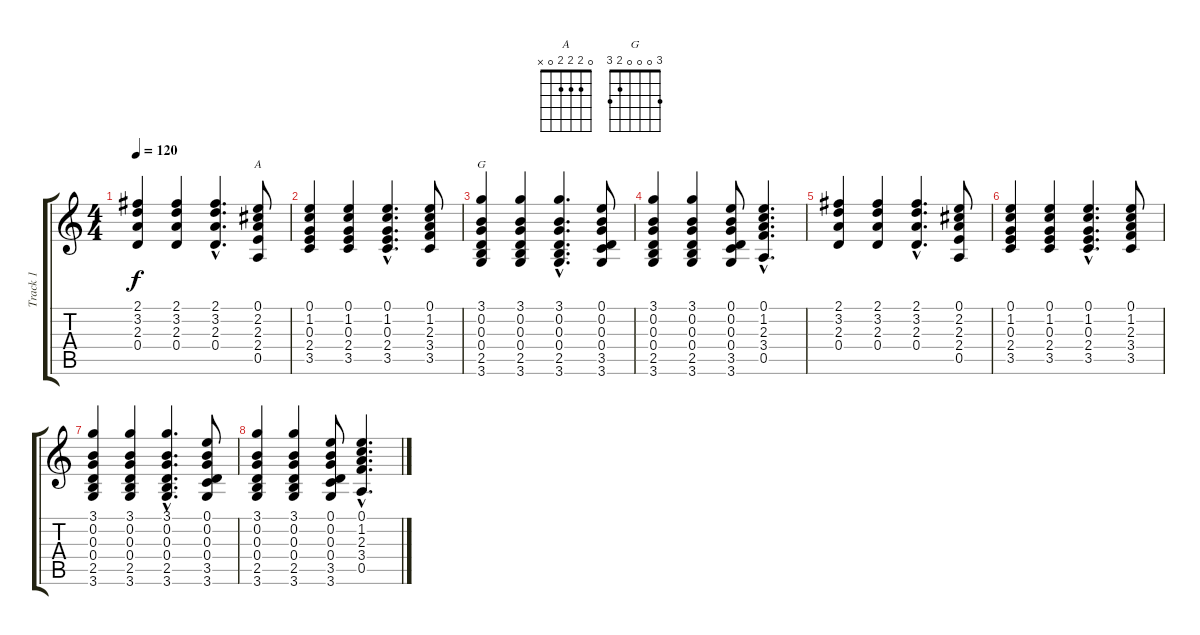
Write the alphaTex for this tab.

\track ("Track 1" "Track 1") {instrument electricguitarclean}
\staff {score tabs}
\tuning (E4 B3 G3 D3 A2 E2) {hide}
\chord ("A" 0 2 2 2 0 x)
\chord ("G" 3 0 0 0 2 3)
\ts (4 4)
\tempo 120
\clef g2
\ks c
(2.1 3.2 2.3 0.4).4{dy f} (2.1 3.2 2.3 0.4).4 (2.1{hac} 3.2{hac} 2.3{hac} 0.4{hac}).4{d} (0.1 2.2 2.3 2.4 0.5).8{ch "A"} |
(0.1 1.2 0.3 2.4 3.5).4 (0.1 1.2 0.3 2.4 3.5).4 (0.1{hac} 1.2{hac} 0.3{hac} 2.4{hac} 3.5{hac}).4{d} (0.1 1.2 2.3 3.4 3.5).8 |
(3.1 0.2 0.3 0.4 2.5 3.6).4{ch "G"} (3.1 0.2 0.3 0.4 2.5 3.6).4 (3.1{hac} 0.2{hac} 0.3{hac} 0.4{hac} 2.5{hac} 3.6{hac}).4{d} (0.1 0.2 0.3 0.4 3.5 3.6).8 |
(3.1 0.2 0.3 0.4 2.5 3.6).4 (3.1 0.2 0.3 0.4 2.5 3.6).4 (0.1 0.2 0.3 0.4 3.5 3.6).8 (0.1{hac} 1.2{hac} 2.3{hac} 3.4{hac} 0.5{hac}).4{d} |
(2.1 3.2 2.3 0.4).4 (2.1 3.2 2.3 0.4).4 (2.1{hac} 3.2{hac} 2.3{hac} 0.4{hac}).4{d} (0.1 2.2 2.3 2.4 0.5).8 |
(0.1 1.2 0.3 2.4 3.5).4 (0.1 1.2 0.3 2.4 3.5).4 (0.1{hac} 1.2{hac} 0.3{hac} 2.4{hac} 3.5{hac}).4{d} (0.1 1.2 2.3 3.4 3.5).8 |
(3.1 0.2 0.3 0.4 2.5 3.6).4 (3.1 0.2 0.3 0.4 2.5 3.6).4 (3.1{hac} 0.2{hac} 0.3{hac} 0.4{hac} 2.5{hac} 3.6{hac}).4{d} (0.1 0.2 0.3 0.4 3.5 3.6).8 |
(3.1 0.2 0.3 0.4 2.5 3.6).4 (3.1 0.2 0.3 0.4 2.5 3.6).4 (0.1 0.2 0.3 0.4 3.5 3.6).8 (0.1{hac} 1.2{hac} 2.3{hac} 3.4{hac} 0.5{hac}).4{d}
